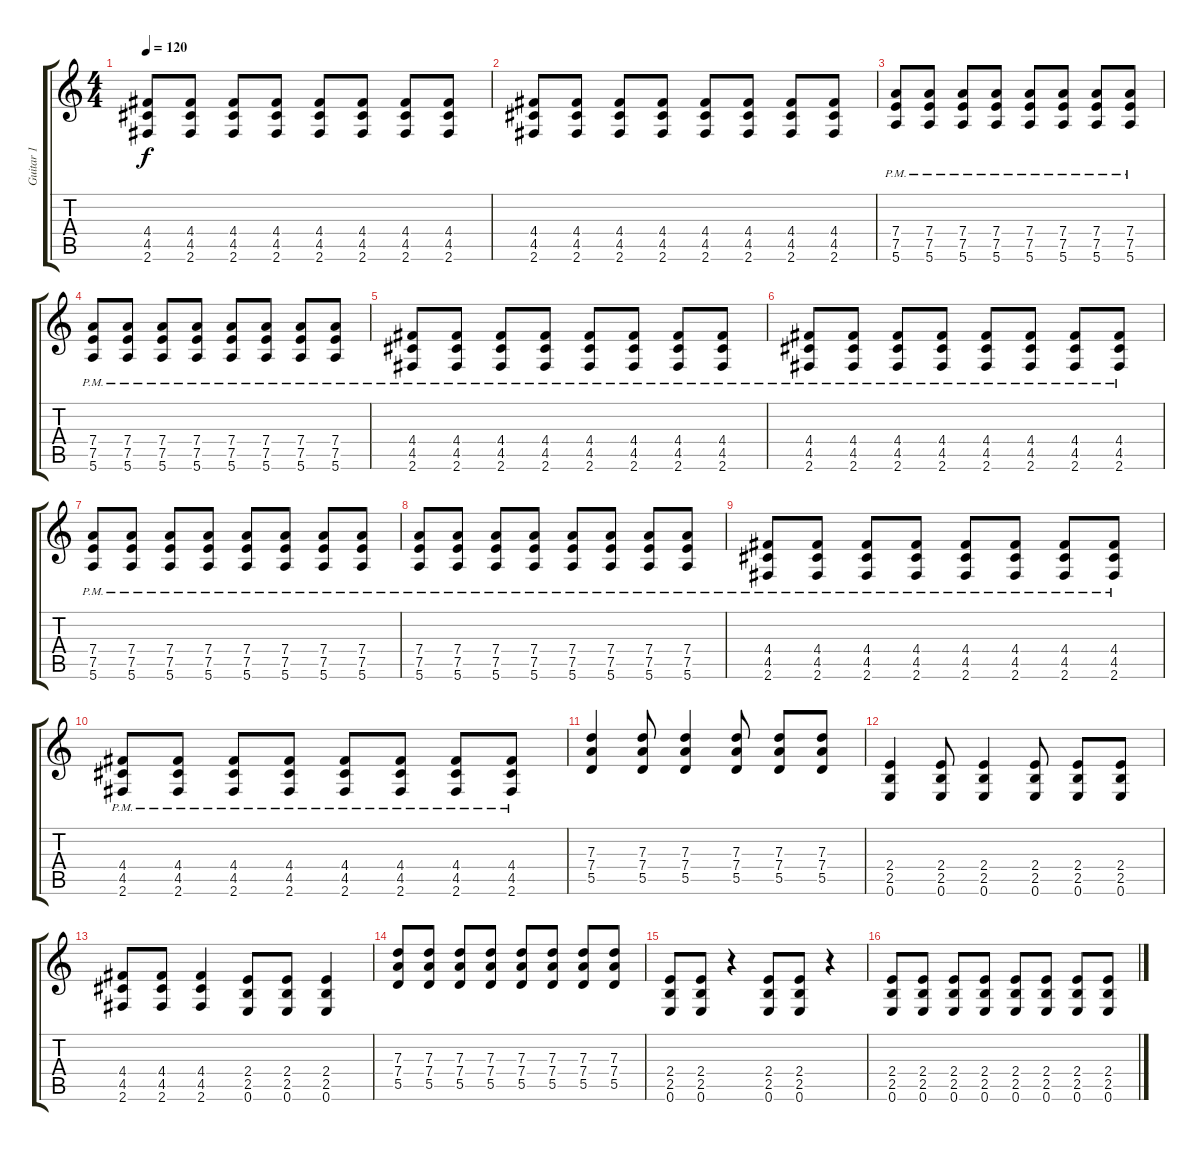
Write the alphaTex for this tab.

\track ("Guitar 1" "Guitar 1") {instrument overdrivenguitar}
\staff {score tabs}
\tuning (E4 B3 G3 D3 A2 E2) {hide}
\ts (4 4)
\tempo 120
\clef g2
\ks c
(4.4 4.5 2.6).8{dy f} (4.4 4.5 2.6).8 (4.4 4.5 2.6).8 (4.4 4.5 2.6).8 (4.4 4.5 2.6).8 (4.4 4.5 2.6).8 (4.4 4.5 2.6).8 (4.4 4.5 2.6).8 |
(4.4 4.5 2.6).8 (4.4 4.5 2.6).8 (4.4 4.5 2.6).8 (4.4 4.5 2.6).8 (4.4 4.5 2.6).8 (4.4 4.5 2.6).8 (4.4 4.5 2.6).8 (4.4 4.5 2.6).8 |
(7.4{pm} 7.5{pm} 5.6{pm}).8 (7.4{pm} 7.5{pm} 5.6{pm}).8 (7.4{pm} 7.5{pm} 5.6{pm}).8 (7.4{pm} 7.5{pm} 5.6{pm}).8 (7.4{pm} 7.5{pm} 5.6{pm}).8 (7.4{pm} 7.5{pm} 5.6{pm}).8 (7.4{pm} 7.5{pm} 5.6{pm}).8 (7.4{pm} 7.5{pm} 5.6{pm}).8 |
(7.4{pm} 7.5{pm} 5.6{pm}).8 (7.4{pm} 7.5{pm} 5.6{pm}).8 (7.4{pm} 7.5{pm} 5.6{pm}).8 (7.4{pm} 7.5{pm} 5.6{pm}).8 (7.4{pm} 7.5{pm} 5.6{pm}).8 (7.4{pm} 7.5{pm} 5.6{pm}).8 (7.4{pm} 7.5{pm} 5.6{pm}).8 (7.4{pm} 7.5{pm} 5.6{pm}).8 |
(4.4{pm} 4.5{pm} 2.6{pm}).8 (4.4{pm} 4.5{pm} 2.6{pm}).8 (4.4{pm} 4.5{pm} 2.6{pm}).8 (4.4{pm} 4.5{pm} 2.6{pm}).8 (4.4{pm} 4.5{pm} 2.6{pm}).8 (4.4{pm} 4.5{pm} 2.6{pm}).8 (4.4{pm} 4.5{pm} 2.6{pm}).8 (4.4{pm} 4.5{pm} 2.6{pm}).8 |
(4.4{pm} 4.5{pm} 2.6{pm}).8 (4.4{pm} 4.5{pm} 2.6{pm}).8 (4.4{pm} 4.5{pm} 2.6{pm}).8 (4.4{pm} 4.5{pm} 2.6{pm}).8 (4.4{pm} 4.5{pm} 2.6{pm}).8 (4.4{pm} 4.5{pm} 2.6{pm}).8 (4.4{pm} 4.5{pm} 2.6{pm}).8 (4.4{pm} 4.5{pm} 2.6{pm}).8 |
(7.4{pm} 7.5{pm} 5.6{pm}).8 (7.4{pm} 7.5{pm} 5.6{pm}).8 (7.4{pm} 7.5{pm} 5.6{pm}).8 (7.4{pm} 7.5{pm} 5.6{pm}).8 (7.4{pm} 7.5{pm} 5.6{pm}).8 (7.4{pm} 7.5{pm} 5.6{pm}).8 (7.4{pm} 7.5{pm} 5.6{pm}).8 (7.4{pm} 7.5{pm} 5.6{pm}).8 |
(7.4{pm} 7.5{pm} 5.6{pm}).8 (7.4{pm} 7.5{pm} 5.6{pm}).8 (7.4{pm} 7.5{pm} 5.6{pm}).8 (7.4{pm} 7.5{pm} 5.6{pm}).8 (7.4{pm} 7.5{pm} 5.6{pm}).8 (7.4{pm} 7.5{pm} 5.6{pm}).8 (7.4{pm} 7.5{pm} 5.6{pm}).8 (7.4{pm} 7.5{pm} 5.6{pm}).8 |
(4.4{pm} 4.5{pm} 2.6{pm}).8 (4.4{pm} 4.5{pm} 2.6{pm}).8 (4.4{pm} 4.5{pm} 2.6{pm}).8 (4.4{pm} 4.5{pm} 2.6{pm}).8 (4.4{pm} 4.5{pm} 2.6{pm}).8 (4.4{pm} 4.5{pm} 2.6{pm}).8 (4.4{pm} 4.5{pm} 2.6{pm}).8 (4.4{pm} 4.5{pm} 2.6{pm}).8 |
(4.4{pm} 4.5{pm} 2.6{pm}).8 (4.4{pm} 4.5{pm} 2.6{pm}).8 (4.4{pm} 4.5{pm} 2.6{pm}).8 (4.4{pm} 4.5{pm} 2.6{pm}).8 (4.4{pm} 4.5{pm} 2.6{pm}).8 (4.4{pm} 4.5{pm} 2.6{pm}).8 (4.4{pm} 4.5{pm} 2.6{pm}).8 (4.4{pm} 4.5{pm} 2.6{pm}).8 |
(7.3 7.4 5.5).4 (7.3 7.4 5.5).8 (7.3 7.4 5.5).4 (7.3 7.4 5.5).8 (7.3 7.4 5.5).8 (7.3 7.4 5.5).8 |
(2.4 2.5 0.6).4 (2.4 2.5 0.6).8 (2.4 2.5 0.6).4 (2.4 2.5 0.6).8 (2.4 2.5 0.6).8 (2.4 2.5 0.6).8 |
(4.4 4.5 2.6).8 (4.4 4.5 2.6).8 (4.4 4.5 2.6).4 (2.4 2.5 0.6).8 (2.4 2.5 0.6).8 (2.4 2.5 0.6).4 |
(7.3 7.4 5.5).8 (7.3 7.4 5.5).8 (7.3 7.4 5.5).8 (7.3 7.4 5.5).8 (7.3 7.4 5.5).8 (7.3 7.4 5.5).8 (7.3 7.4 5.5).8 (7.3 7.4 5.5).8 |
(2.4 2.5 0.6).8 (2.4 2.5 0.6).8 r.4 (2.4 2.5 0.6).8 (2.4 2.5 0.6).8 r.4 |
(2.4 2.5 0.6).8 (2.4 2.5 0.6).8 (2.4 2.5 0.6).8 (2.4 2.5 0.6).8 (2.4 2.5 0.6).8 (2.4 2.5 0.6).8 (2.4 2.5 0.6).8 (2.4 2.5 0.6).8
